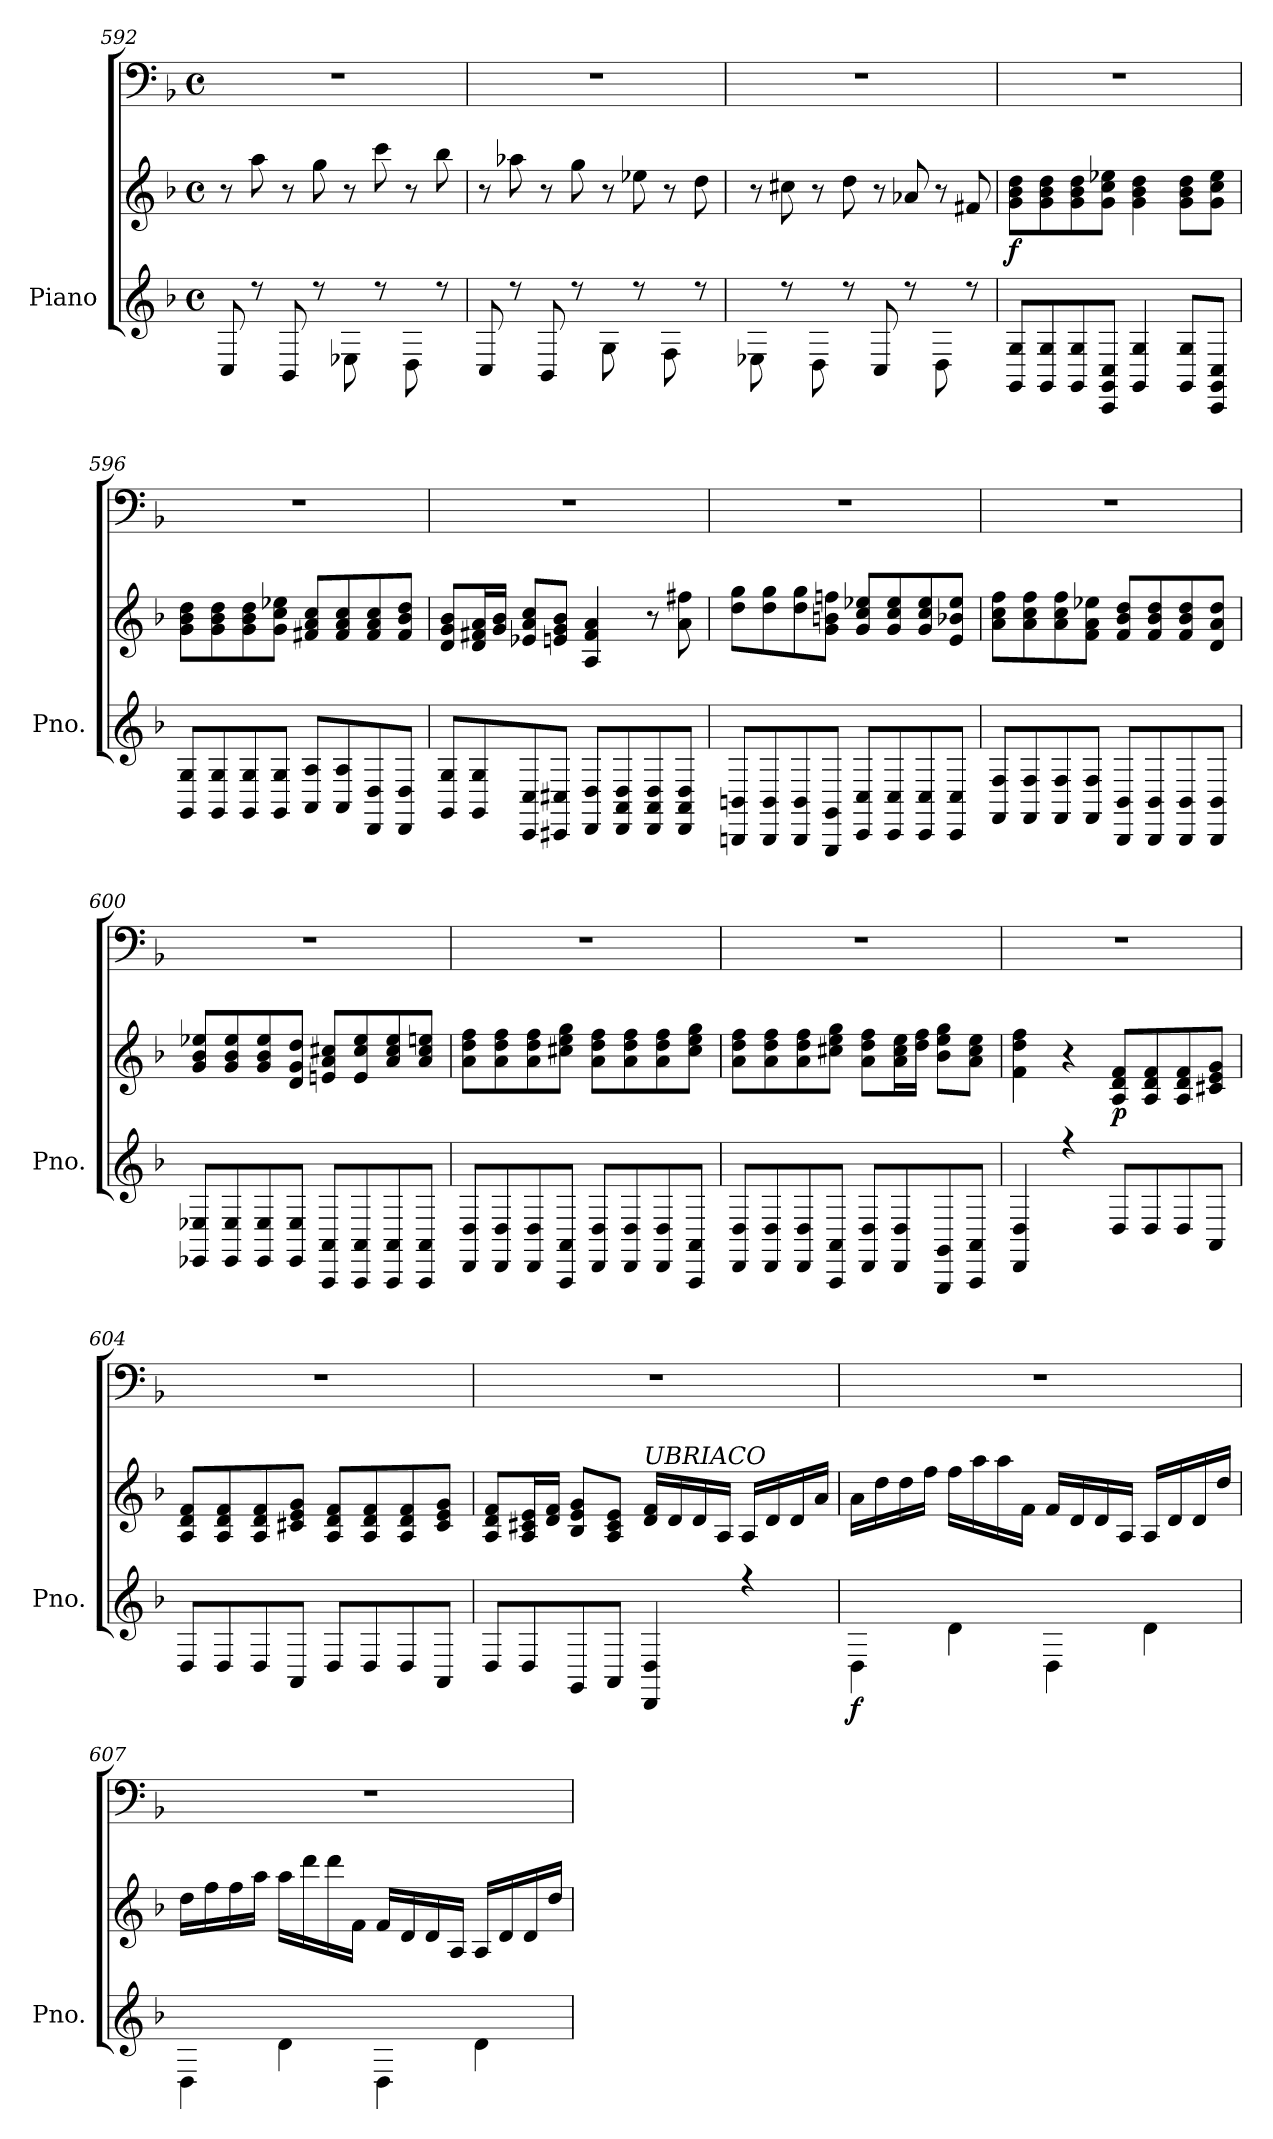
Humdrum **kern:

**kern	**kern	**kern	**dynam
*part1	*part1	*part1	*part1
*staff3	*staff2	*staff1	*staff1/2/3
*I"Piano	*	*	*
*I'Pno.	*	*	*
*clefG2	*clefG2	*clefF4	*
*k[b-]	*k[b-]	*k[b-]	*
*M4/4	*M4/4	*M4/4	*
*met(c)	*met(c)	*met(c)	*
=592	=592	=592	=592
*^	*	*	*
8C/	1ryy	8r	1r	.
8r	.	8aa\	.	.
8BB-/	.	8r	.	.
8r	.	8gg\	.	.
8E-X\	.	8r	.	.
8r	.	8ccc\	.	.
8D\	.	8r	.	.
8r	.	8bb-\	.	.
=593	=593	=593	=593	=593
8C/	1ryy	8r	1r	.
8r	.	8aa-X\	.	.
8BB-/	.	8r	.	.
8r	.	8gg\	.	.
8G\	.	8r	.	.
8r	.	8ee-X\	.	.
8F\	.	8r	.	.
8r	.	8dd\	.	.
!!LO:LB:g=z
=594	=594	=594	=594	=594
8E-X\	1ryy	8r	1r	.
8r	.	8cc#X\	.	.
8D\	.	8r	.	.
8r	.	8dd\	.	.
8C/	.	8r	.	.
8r	.	8a-X/	.	.
8D\	.	8r	.	.
8r	.	8f#X/	.	.
=595	=595	=595	=595	=595
!	!	!	!	!LO:DY:b=2
8GG/ 8G/L	1ryy	8g\ 8b-\ 8dd\L	1r	f
8GG/ 8G/	.	8g\ 8b-\ 8dd\	.	.
8GG/ 8G/	.	8g\ 8b-\ 8dd\	.	.
8CC/ 8GG/ 8C/J	.	8g\ 8cc\ 8ee-X\J	.	.
4GG/ 4G/	.	4g\ 4b-\ 4dd\	.	.
8GG/ 8G/L	.	8g\ 8b-\ 8dd\L	.	.
8CC/ 8GG/ 8C/J	.	8g\ 8cc\ 8ee-\J	.	.
=596	=596	=596	=596	=596
8GG/ 8G/L	1ryy	8g\ 8b-\ 8dd\L	1r	.
8GG/ 8G/	.	8g\ 8b-\ 8dd\	.	.
8GG/ 8G/	.	8g\ 8b-\ 8dd\	.	.
8GG/ 8G/J	.	8g\ 8cc\ 8ee-X\J	.	.
8AA/ 8A/L	.	8f#X/ 8a/ 8cc/L	.	.
8AA/ 8A/	.	8f#/ 8a/ 8cc/	.	.
8DD/ 8D/	.	8f#/ 8a/ 8cc/	.	.
8DD/ 8D/J	.	8f#/ 8b-/ 8dd/J	.	.
=597	=597	=597	=597	=597
8GG/ 8G/L	1ryy	8d/ 8g/ 8b-/L	1r	.
8GG/ 8G/	.	16d/ 16f#X/ 16a/L	.	.
.	.	16g/ 16b-/JJ	.	.
8CC/ 8C/	.	8e-X/ 8a/ 8cc/L	.	.
8CC#X/ 8C#X/J	.	8en/ 8g/ 8b-/J	.	.
8DD/ 8D/L	.	4A/ 4f#/ 4a/	.	.
8DD/ 8AA/ 8D/	.	.	.	.
8DD/ 8AA/ 8D/	.	8r	.	.
8DD/ 8AA/ 8D/J	.	8a\ 8ff#X\	.	.
!!LO:PB:g=z
=598	=598	=598	=598	=598
8BBBn/ 8BBn/L	1ryy	8dd\ 8gg\L	1r	.
8BBB/ 8BB/	.	8dd\ 8gg\	.	.
8BBB/ 8BB/	.	8dd\ 8gg\	.	.
8GGG/ 8GG/J	.	8g\ 8bn\ 8ffn\J	.	.
8CC/ 8C/L	.	8g/ 8cc/ 8ee-X/L	.	.
8CC/ 8C/	.	8g/ 8cc/ 8ee-/	.	.
8CC/ 8C/	.	8g/ 8cc/ 8ee-/	.	.
8CC/ 8C/J	.	8e/ 8b-X/ 8ee-/J	.	.
=599	=599	=599	=599	=599
8FF/ 8F/L	1ryy	8a\ 8cc\ 8ff\L	1r	.
8FF/ 8F/	.	8a\ 8cc\ 8ff\	.	.
8FF/ 8F/	.	8a\ 8cc\ 8ff\	.	.
8FF/ 8F/J	.	8f\ 8a\ 8ee-X\J	.	.
8BBB-/ 8BB-/L	.	8f/ 8b-/ 8dd/L	.	.
8BBB-/ 8BB-/	.	8f/ 8b-/ 8dd/	.	.
8BBB-/ 8BB-/	.	8f/ 8b-/ 8dd/	.	.
8BBB-/ 8BB-/J	.	8d/ 8a/ 8dd/J	.	.
=600	=600	=600	=600	=600
8EE-X/ 8E-X/L	1ryy	8g/ 8b-/ 8ee-X/L	1r	.
8EE-/ 8E-/	.	8g/ 8b-/ 8ee-/	.	.
8EE-/ 8E-/	.	8g/ 8b-/ 8ee-/	.	.
8EE-/ 8E-/J	.	8d/ 8g/ 8dd/J	.	.
8AAA/ 8AA/L	.	8en/ 8a/ 8cc#X/L	.	.
8AAA/ 8AA/	.	8e/ 8cc#/ 8ee-/	.	.
8AAA/ 8AA/	.	8a/ 8cc#/ 8ee-/	.	.
8AAA/ 8AA/J	.	8a/ 8cc#/ 8een/J	.	.
!!LO:LB:g=z
=601	=601	=601	=601	=601
8DD/ 8D/L	1ryy	8a\ 8dd\ 8ff\L	1r	.
8DD/ 8D/	.	8a\ 8dd\ 8ff\	.	.
8DD/ 8D/	.	8a\ 8dd\ 8ff\	.	.
8AAA/ 8AA/J	.	8cc#X\ 8ee\ 8gg\J	.	.
8DD/ 8D/L	.	8a\ 8dd\ 8ff\L	.	.
8DD/ 8D/	.	8a\ 8dd\ 8ff\	.	.
8DD/ 8D/	.	8a\ 8dd\ 8ff\	.	.
8AAA/ 8AA/J	.	8cc#\ 8ee\ 8gg\J	.	.
!!LO:LB:g=z
=602	=602	=602	=602	=602
8DD/ 8D/L	1ryy	8a\ 8dd\ 8ff\L	1r	.
8DD/ 8D/	.	8a\ 8dd\ 8ff\	.	.
8DD/ 8D/	.	8a\ 8dd\ 8ff\	.	.
8AAA/ 8AA/J	.	8cc#X\ 8ee\ 8gg\J	.	.
8DD/ 8D/L	.	8a\ 8dd\ 8ff\L	.	.
8DD/ 8D/	.	16a\ 16cc#\ 16ee\L	.	.
.	.	16dd\ 16ff\JJ	.	.
8GGG/ 8GG/	.	8b-\ 8ee\ 8gg\L	.	.
8AAA/ 8AA/J	.	8a\ 8cc#\ 8ee\J	.	.
=603	=603	=603	=603	=603
4DD/ 4D/	1ryy	4f\ 4dd\ 4ff\	1r	.
4r	.	4r	.	.
!	!	!	!	!LO:DY:b=2
8D/L	.	8A/ 8d/ 8f/L	.	p
8D/	.	8A/ 8d/ 8f/	.	.
8D/	.	8A/ 8d/ 8f/	.	.
8AA/J	.	8c#X/ 8e/ 8g/J	.	.
=604	=604	=604	=604	=604
8D/L	1ryy	8A/ 8d/ 8f/L	1r	.
8D/	.	8A/ 8d/ 8f/	.	.
8D/	.	8A/ 8d/ 8f/	.	.
8AA/J	.	8c#X/ 8e/ 8g/J	.	.
8D/L	.	8A/ 8d/ 8f/L	.	.
8D/	.	8A/ 8d/ 8f/	.	.
8D/	.	8A/ 8d/ 8f/	.	.
8AA/J	.	8c#/ 8e/ 8g/J	.	.
!!LO:LB:g=z
=605	=605	=605	=605	=605
8D/L	1ryy	8A/ 8d/ 8f/L	1r	.
8D/	.	16A/ 16c#X/ 16e/L	.	.
.	.	16d/ 16f/JJ	.	.
8GG/	.	8B-/ 8e/ 8g/L	.	.
8AA/J	.	8A/ 8c#/ 8e/J	.	.
!	!	!LO:TX:a:i:t=UBRIACO	!	!
!	!	!	!	!LO:DY:b=3
!	!	!	!	!LO:DY:n=1:b=3
!	!	!	!	!LO:DY:n=2:b=3
!	!	!	!	!LO:DY:n=3:b=2
4DD/ 4D/	.	16d/ 16f/LL	.	other-dynamics p other-dynamics f
.	.	16d/	.	.
.	.	16d/	.	.
.	.	16A/JJ	.	.
4r	.	16A/LL	.	.
.	.	16d/	.	.
.	.	16d/	.	.
.	.	16a/JJ	.	.
!!LO:PB:g=z
=606	=606	=606	=606	=606
!	!	!	!	!LO:DY:b=3
4D\	1ryy	16a\LL	1r	f
.	.	16dd\	.	.
.	.	16dd\	.	.
.	.	16ff\JJ	.	.
4d\	.	16ff\LL	.	.
.	.	16aa\	.	.
.	.	16aa\	.	.
.	.	16f\JJ	.	.
4D\	.	16f/LL	.	.
.	.	16d/	.	.
.	.	16d/	.	.
.	.	16A/JJ	.	.
4d\	.	16A/LL	.	.
.	.	16d/	.	.
.	.	16d/	.	.
.	.	16dd/JJ	.	.
=607	=607	=607	=607	=607
4D\	1ryy	16dd\LL	1r	.
.	.	16ff\	.	.
.	.	16ff\	.	.
.	.	16aa\JJ	.	.
4d\	.	16aa\LL	.	.
.	.	16ddd\	.	.
.	.	16ddd\	.	.
.	.	16f\JJ	.	.
4D\	.	16f/LL	.	.
.	.	16d/	.	.
.	.	16d/	.	.
.	.	16A/JJ	.	.
4d\	.	16A/LL	.	.
.	.	16d/	.	.
.	.	16d/	.	.
.	.	16dd/JJ	.	.
*v	*v	*	*	*
=	=	=	=
*-	*-	*-	*-
